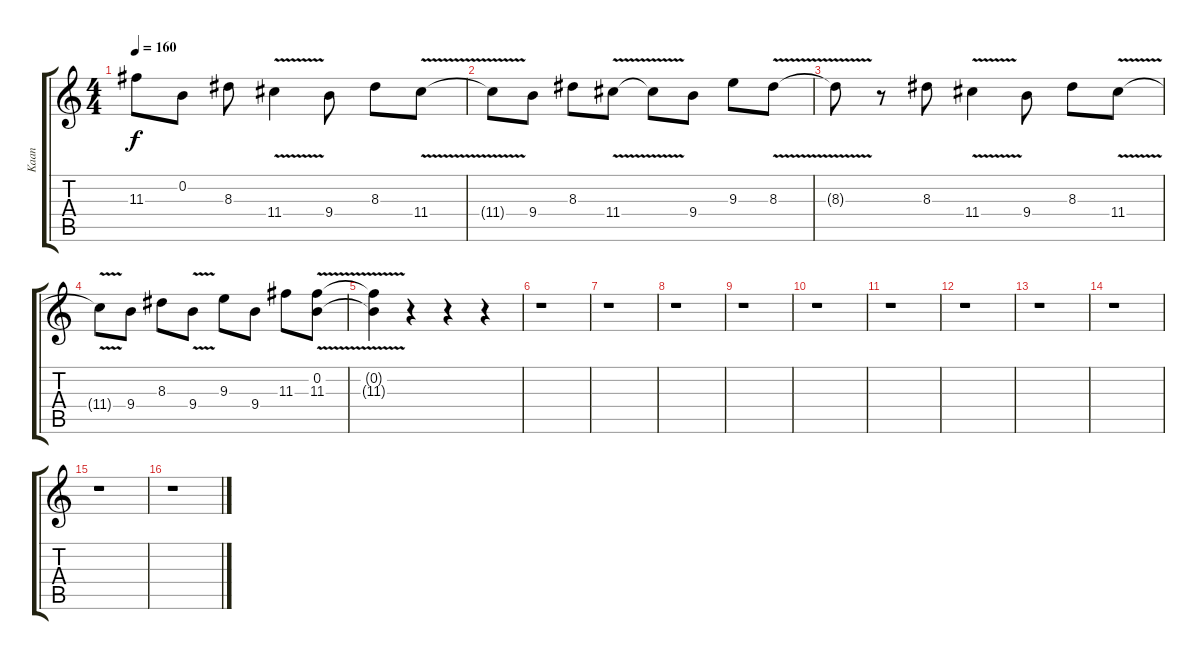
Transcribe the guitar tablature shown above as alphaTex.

\track ("Kaan" "Kaan") {instrument overdrivenguitar}
\staff {score tabs}
\tuning (E4 B3 G3 D3 A2 E2) {hide}
\ts (4 4)
\tempo 160
\clef g2
\ks c
11.3{t}.8{dy f} 0.2{t}.8 8.3.8 11.4{v}.4 9.4.8 8.3.8 11.4{v}.8 |
11.4{t}.8 9.4.8 8.3.8 11.4{v}.8 11.4{t}.8 9.4.8 9.3.8 8.3{v}.8 |
8.3{t}.8 r.8 8.3.8 11.4{v}.4 9.4.8 8.3.8 11.4{v}.8 |
11.4{t}.8 9.4.8 8.3.8 9.4{v}.8 9.3.8 9.4.8 11.3.8 (0.2 11.3{v}).8 |
(0.2{t} 11.3{t}).4 r.4 r.4 r.4 |
r.1 |
r.1 |
r.1 |
r.1 |
r.1 |
r.1 |
r.1 |
r.1 |
r.1 |
r.1 |
r.1
